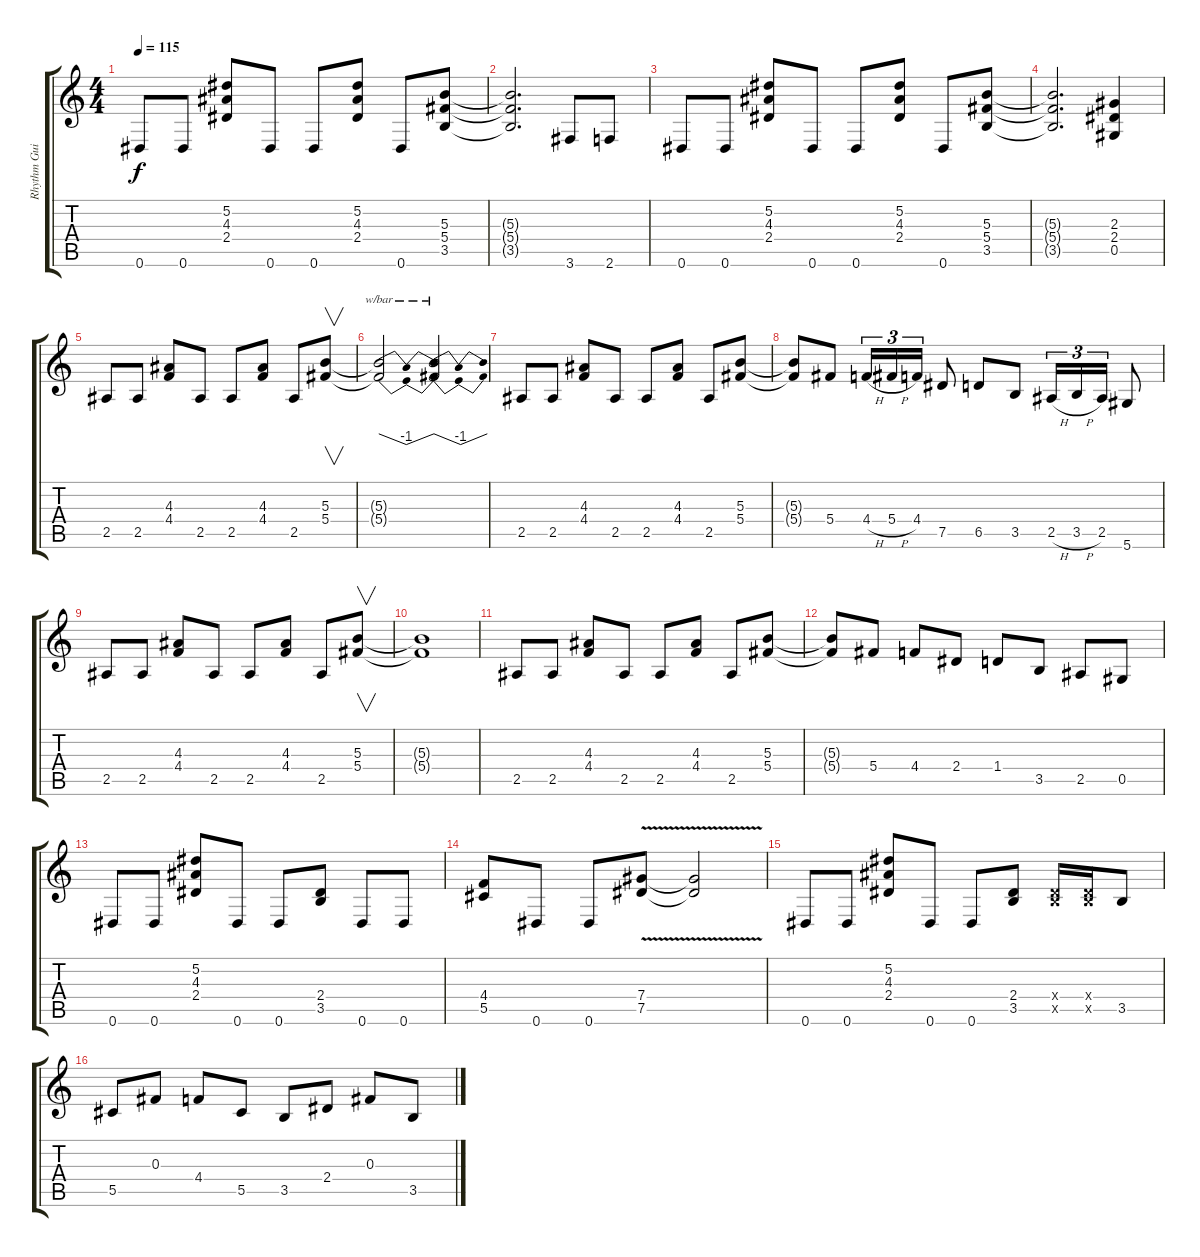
\track ("Rhythm Guitar" "Rhythm Gui") {instrument overdrivenguitar}
\staff {score tabs}
\tuning (Eb4 Bb3 Gb3 Db3 Ab2 Eb2) {hide}
\ts (4 4)
\tempo 115
\clef g2
\ks c
0.6.8{dy f} 0.6.8 (5.2 4.3 2.4).8 0.6.8 0.6.8 (5.2 4.3 2.4).8 0.6.8 (5.3 5.4 3.5).8 |
(5.3{t} 5.4{t} 3.5{t}).2{d} 3.6.8 2.6.8 |
0.6.8 0.6.8 (5.2 4.3 2.4).8 0.6.8 0.6.8 (5.2 4.3 2.4).8 0.6.8 (5.3 5.4 3.5).8 |
(5.3{t} 5.4{t} 3.5{t}).2{d} (2.3 2.4 0.5).4 |
2.5.8 2.5.8 (4.3 4.4).8 2.5.8 2.5.8 (4.3 4.4).8 2.5.8 (5.3 5.4).8{v} |
(5.3{t} 5.4{t}).2{tbe (dip default 0 0 30 -4 60 0)} (5.3{t} 5.4{t}).2{tbe (dip default 0 0 30 -4 60 0)} |
2.5.8 2.5.8 (4.3 4.4).8 2.5.8 2.5.8 (4.3 4.4).8 2.5.8 (5.3 5.4).8 |
(5.3{t} 5.4{t}).8 5.4.8 4.4{h}.16{tu (3 2)} 5.4{h}.16{tu (3 2)} 4.4.16{tu (3 2)} 7.5.8 6.5.8 3.5.8 2.5{h}.16{tu (3 2)} 3.5{h}.16{tu (3 2)} 2.5.16{tu (3 2)} 5.6.8 |
2.5.8 2.5.8 (4.3 4.4).8 2.5.8 2.5.8 (4.3 4.4).8 2.5.8 (5.3 5.4).8{v} |
(5.3{t} 5.4{t}).1 |
2.5.8 2.5.8 (4.3 4.4).8 2.5.8 2.5.8 (4.3 4.4).8 2.5.8 (5.3 5.4).8 |
(5.3{t} 5.4{t}).8 5.4.8 4.4.8 2.4.8 1.4.8 3.5.8 2.5.8 0.5.8 |
0.6.8 0.6.8 (5.2 4.3 2.4).8 0.6.8 0.6.8 (2.4 3.5).8 0.6.8 0.6.8 |
(4.4 5.5).8 0.6.8 0.6.8 (7.4{v} 7.5{v}).8 (7.4{t} 7.5{t}).2 |
0.6.8 0.6.8 (5.2 4.3 2.4).8 0.6.8 0.6.8 (2.4 3.5).8 (2.4{x} 3.5{x}).16 (2.4{x} 3.5{x}).16 3.5.8 |
5.5.8 0.3.8 4.4.8 5.5.8 3.5.8 2.4.8 0.3.8 3.5.8
